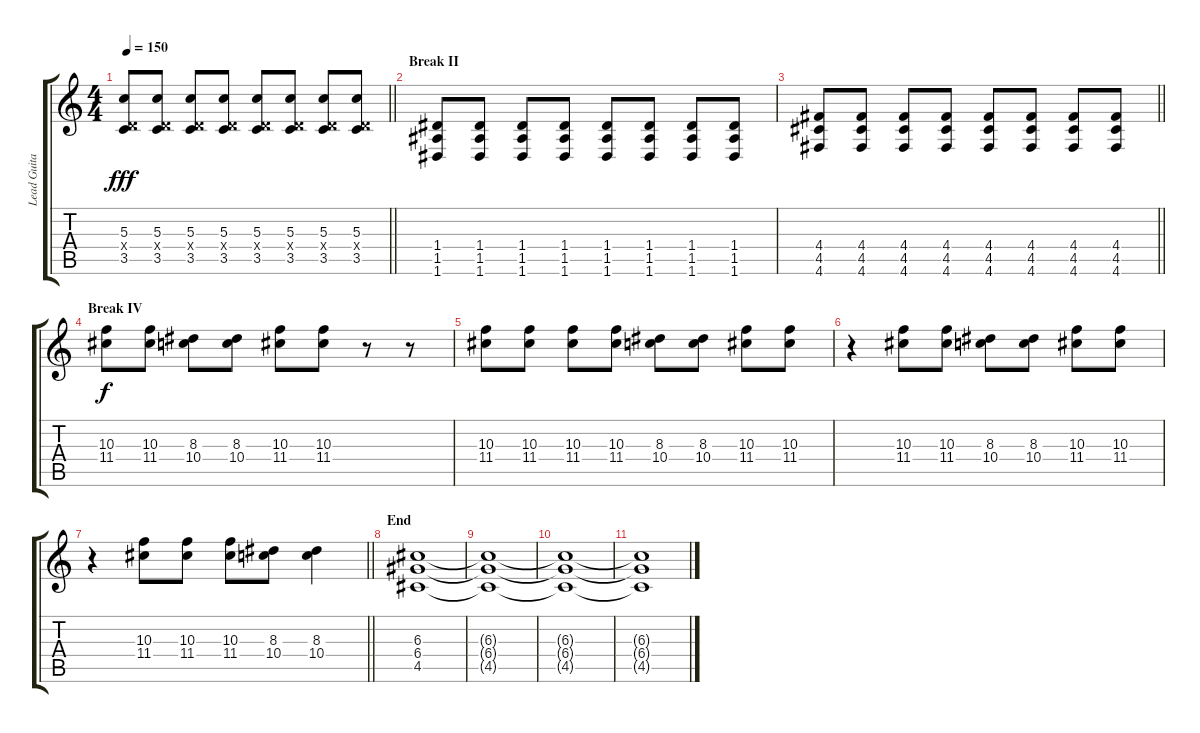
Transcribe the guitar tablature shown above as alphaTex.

\track ("Lead Guitar" "Lead Guita") {instrument distortionguitar}
\staff {score tabs}
\tuning (E4 B3 G3 D3 A2 D2) {hide}
\ts (4 4)
\tempo 150
\clef g2
\barLineRight lightlight
\ks c
(5.3 0.4{x} 3.5).8{dy fff} (5.3 0.4{x} 3.5).8 (5.3 0.4{x} 3.5).8 (5.3 0.4{x} 3.5).8 (5.3 0.4{x} 3.5).8 (5.3 0.4{x} 3.5).8 (5.3 0.4{x} 3.5).8 (5.3 0.4{x} 3.5).8 |
\section ("" "Break II")
(1.4 1.5 1.6).8 (1.4 1.5 1.6).8 (1.4 1.5 1.6).8 (1.4 1.5 1.6).8 (1.4 1.5 1.6).8 (1.4 1.5 1.6).8 (1.4 1.5 1.6).8 (1.4 1.5 1.6).8 |
\barLineRight lightlight
(4.4 4.5 4.6).8 (4.4 4.5 4.6).8 (4.4 4.5 4.6).8 (4.4 4.5 4.6).8 (4.4 4.5 4.6).8 (4.4 4.5 4.6).8 (4.4 4.5 4.6).8 (4.4 4.5 4.6).8 |
\section ("" "Break IV")
(10.3 11.4).8{dy f} (10.3 11.4).8 (8.3 10.4).8 (8.3 10.4).8 (10.3 11.4).8 (10.3 11.4).8 r.8 r.8 |
(10.3 11.4).8 (10.3 11.4).8 (10.3 11.4).8 (10.3 11.4).8 (8.3 10.4).8 (8.3 10.4).8 (10.3 11.4).8 (10.3 11.4).8 |
r.4 (10.3 11.4).8 (10.3 11.4).8 (8.3 10.4).8 (8.3 10.4).8 (10.3 11.4).8 (10.3 11.4).8 |
\barLineRight lightlight
r.4 (10.3 11.4).8 (10.3 11.4).8 (10.3 11.4).8 (8.3 10.4).8 (8.3 10.4).4 |
\section ("" "End")
(6.3 6.4 4.5).1 |
(6.3{t} 6.4{t} 4.5{t}).1 |
(6.3{t} 6.4{t} 4.5{t}).1 |
(6.3{t} 6.4{t} 4.5{t}).1
